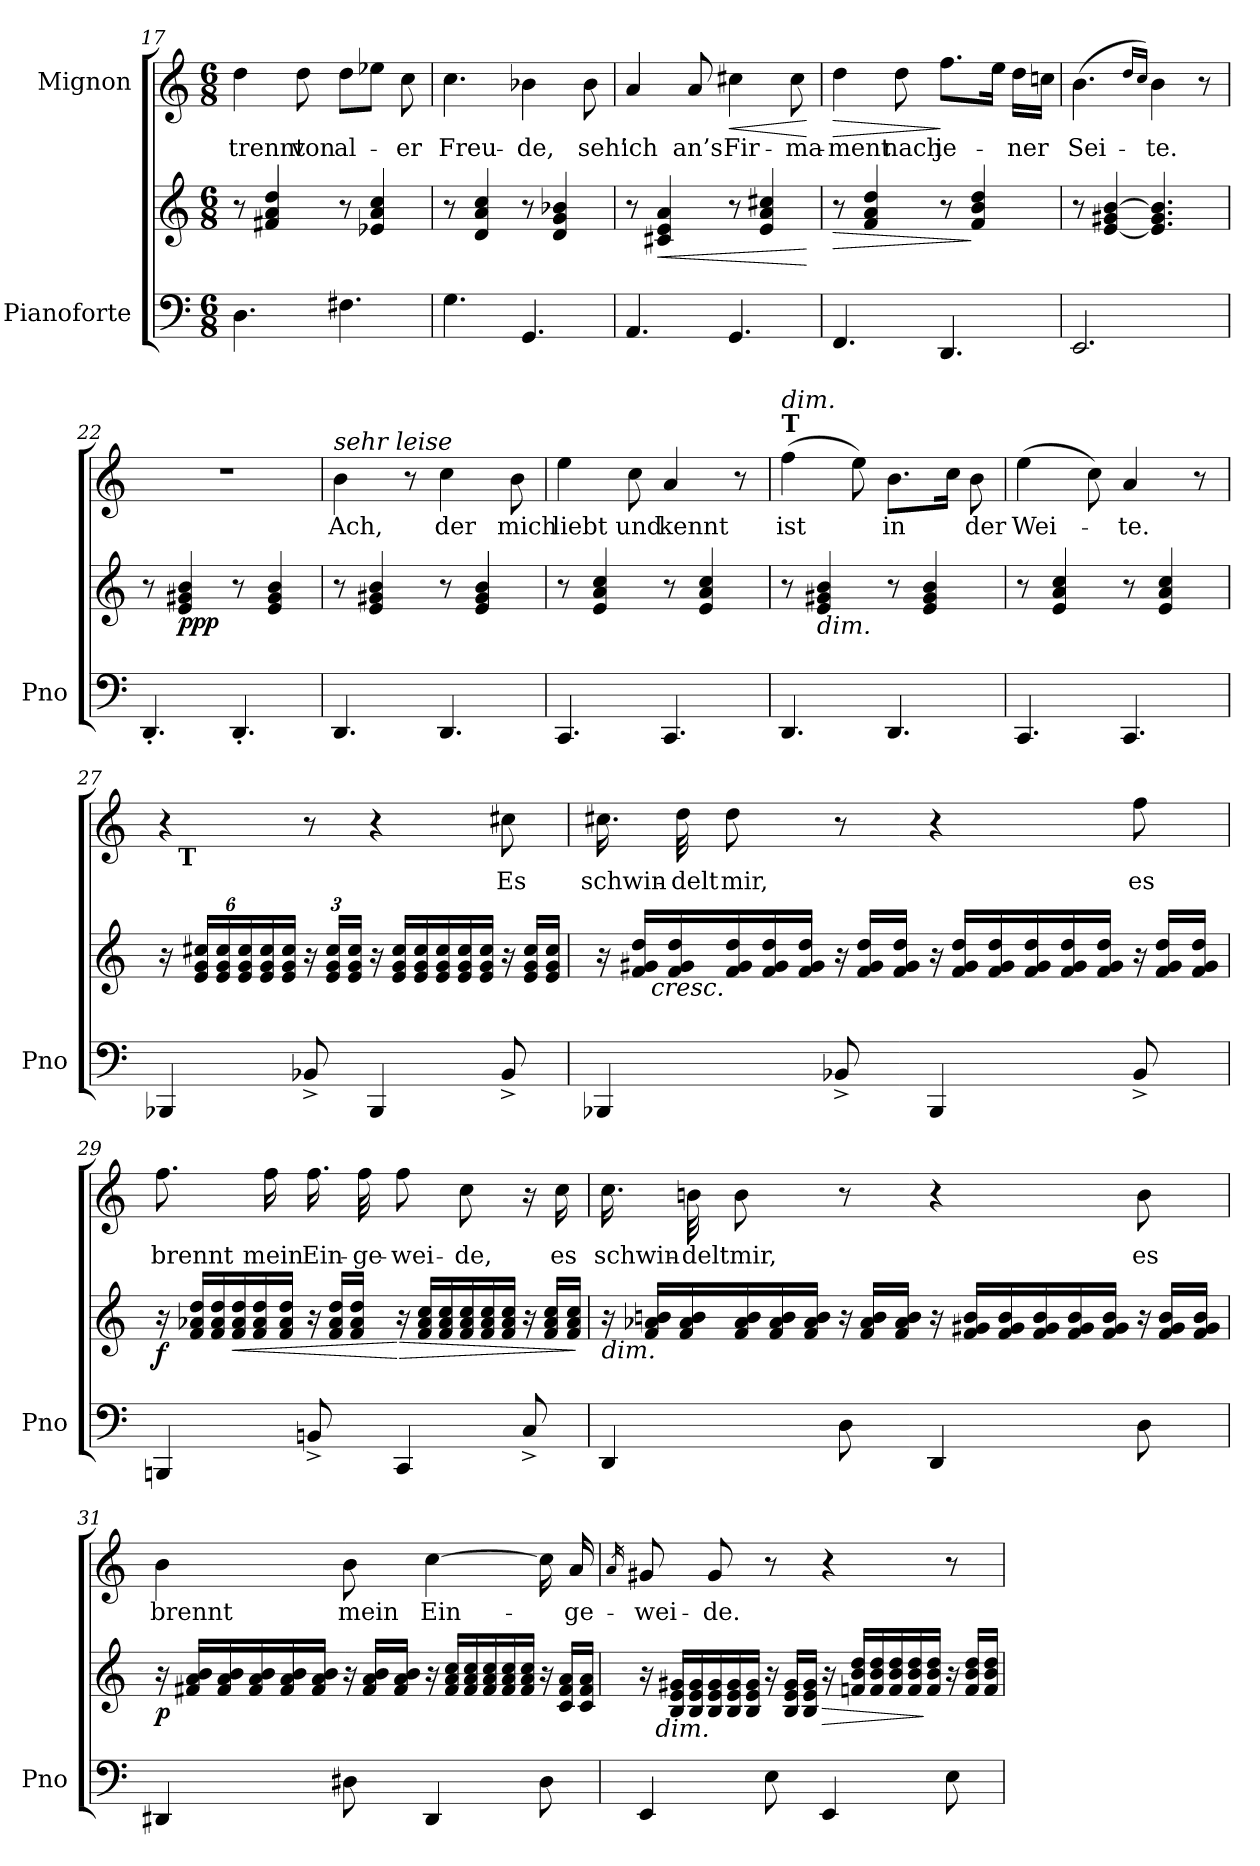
**kern	**kern	**dynam	**kern	**text	**dynam
*part2	*part2	*part2	*part1	*part1	*part1
*staff3	*staff2	*staff2/3	*staff1	*staff1	*staff1
*I"Pianoforte	*	*	*I"Mignon	*	*
*I'Pno	*	*	*	*	*
*clefF4	*clefG2	*	*clefG2	*	*
*k[]	*k[]	*	*k[]	*	*
*M6/8	*M6/8	*	*M6/8	*	*
=17	=17	=17	=17	=17	=17
!	!	!	!	!LO:LY:b	!
4.D\	8r	.	4dd\	-trennt	.
.	4f#X/ 4a/ 4dd/	.	.	.	.
!	!	!	!	!LO:LY:b	!
.	.	.	8dd\	von	.
!	!	!	!	!LO:LY:b	!
4.F#X\	8r	.	8dd\L	al-	.
.	4e-X/ 4a/ 4cc/	.	8ee-X\J	.	.
!	!	!	!	!LO:LY:b	!
.	.	.	8cc\	-er	.
=18	=18	=18	=18	=18	=18
!	!	!	!	!LO:LY:b	!
4.G\	8r	.	4.cc\	Freu-	.
.	4d/ 4a/ 4cc/	.	.	.	.
!	!	!	!	!LO:LY:b	!
4.GG/	8r	.	4b-X\	-de,	.
.	4d/ 4g/ 4b-X/	.	.	.	.
!	!	!	!	!LO:LY:b	!
.	.	.	8b-\	seh'	.
!!LO:LB:g=z
=19	=19	=19	=19	=19	=19
!	!	!	!	!LO:LY:b	!
4.AA/	8r	.	4a/	ich	.
!	!	!LO:HP:b	!	!	!
.	4c#X/ 4e/ 4a/	<	.	.	.
!	!	!	!	!LO:LY:b	!
.	.	.	8a/	an’s	.
!	!	!	!	!LO:LY:b	!LO:HP:b
4.GG/	8r	.	4cc#X\	Fir-	<
.	4e/ 4a/ 4cc#X/	.	.	.	.
!	!	!	!	!LO:LY:b	!
.	.	.	8cc#\	-ma-	.
.	.	[	.	.	[
=20	=20	=20	=20	=20	=20
!	!	!LO:HP:b	!	!LO:LY:b	!LO:HP:b
4.FF/	8r	>	4dd\	-ment	>
.	4f/ 4a/ 4dd/	.	.	.	.
!	!	!	!	!LO:LY:b	!
.	.	.	8dd\	nach	.
!	!	!	!	!LO:LY:b	!
4.DD/	8r	.	8.ff\L	je-	]
.	4f/ 4b/ 4dd/	]	.	.	.
.	.	.	16ee\Jk	.	.
!	!	!	!	!LO:LY:b	!
.	.	.	16dd\LL	-ner	.
.	.	.	16ccn\JJ	.	.
=21	=21	=21	=21	=21	=21
!	!	!	!	!LO:LY:b	!
2.EE/	8r	.	(<4.b\	Sei-	.
.	[4e/ 4g#X/ [4b/	.	.	.	.
.	.	.	16qdd/LL	.	.
.	.	.	16qcc/JJ)	.	.
!	!	!	!	!LO:LY:b	!
.	4.e/] 4.g#/ 4.b/]	.	4b\	-te.	.
.	.	.	8r	.	.
=22	=22	=22	=22	=22	=22
4.DD'/	8r	.	2.r	.	.
!	!	!LO:DY:b	!	!	!
.	4e/ 4g#X/ 4b/	ppp	.	.	.
4.DD'/	8r	.	.	.	.
.	4e/ 4g#/ 4b/	.	.	.	.
=23	=23	=23	=23	=23	=23
!	!	!	!LO:TX:a:i:t=sehr leise	!	!
!	!	!	!	!LO:LY:b	!
4.DD/	8r	.	4b\	Ach,	.
.	4e/ 4g#X/ 4b/	.	.	.	.
.	.	.	8r	.	.
!	!	!	!	!LO:LY:b	!
4.DD/	8r	.	4cc\	der	.
.	4e/ 4g#/ 4b/	.	.	.	.
!	!	!	!	!LO:LY:b	!
.	.	.	8b\	mich	.
=24	=24	=24	=24	=24	=24
!	!	!	!	!LO:LY:b	!
4.CC/	8r	.	4ee\	liebt	.
.	4e/ 4a/ 4cc/	.	.	.	.
!	!	!	!	!LO:LY:b	!
.	.	.	8cc\	und	.
!	!	!	!	!LO:LY:b	!
4.CC/	8r	.	4a/	kennt	.
.	4e/ 4a/ 4cc/	.	.	.	.
.	.	.	8r	.	.
=25	=25	=25	=25	=25	=25
!	!	!	!LO:TX:a:B:t=T	!	!
!	!	!	!LO:TX:a:i:t=dim.	!	!
!	!	!	!	!LO:LY:b	!
4.DD/	8r	.	(>4ff\	ist	.
!	!LO:TX:b:i:t=dim.	!	!	!	!
.	4e/ 4g#X/ 4b/	.	.	.	.
.	.	.	8ee\)	.	.
!	!	!	!	!LO:LY:b	!
4.DD/	8r	.	8.b\L	in	.
.	4e/ 4g#/ 4b/	.	.	.	.
.	.	.	16cc\Jk	.	.
!	!	!	!	!LO:LY:b	!
.	.	.	8b\	der	.
=26	=26	=26	=26	=26	=26
!	!	!	!	!LO:LY:b	!
4.CC/	8r	.	(>4ee\	Wei-	.
.	4e/ 4a/ 4cc/	.	.	.	.
.	.	.	8cc\)	.	.
!	!	!	!	!LO:LY:b	!
4.CC/	8r	.	4a/	-te.	.
.	4e/ 4a/ 4cc/	.	.	.	.
.	.	.	8r	.	.
!!LO:PB:g=z
=27	=27	=27	=27	=27	=27
*	*Xbrackettup	*	*	*	*
*	*	*	*^	*	*
4BBB-X/	24r	.	4r	24ryy	.	.
!	!	!	!	!LO:TX:b:B:t=T	!	!
.	24e/ 24g/ 24cc#X/LL	.	.	3%2ryy	.	.
.	24e/ 24g/ 24cc#/	.	.	.	.	.
.	24e/ 24g/ 24cc#/	.	.	.	.	.
.	24e/ 24g/ 24cc#/	.	.	.	.	.
.	24e/ 24g/ 24cc#/JJ	.	.	.	.	.
8BB-X^/	24r	.	8r	.	.	.
.	24e/ 24g/ 24cc#/LL	.	.	.	.	.
.	24e/ 24g/ 24cc#/JJ	.	.	.	.	.
*	*Xtuplet	*	*	*	*	*
4BBB-/	24r	.	4r	.	.	.
.	24e/ 24g/ 24cc#/LL	.	.	.	.	.
.	24e/ 24g/ 24cc#/	.	.	.	.	.
.	24e/ 24g/ 24cc#/	.	.	.	.	.
.	24e/ 24g/ 24cc#/	.	.	.	.	.
.	24e/ 24g/ 24cc#/JJ	.	.	.	.	.
!	!	!	!	!	!LO:LY:b	!
8BB-^/	24r	.	8cc#X\	.	Es	.
.	24e/ 24g/ 24cc#/LL	.	.	.	.	.
.	24e/ 24g/ 24cc#/JJ	.	.	24ryy	.	.
=28	=28	=28	=28	=28	=28	=28
!	!	!	!	!	!LO:LY:b	!
*	*	*	*v	*v	*	*
4BBB-X/	24r	.	16.cc#X\	schwin-	.
.	24f/ 24g#X/ 24dd/LL	.	.	.	.
!	!LO:TX:b:i:t=cresc.	!	!	!	!
.	24f/ 24g#/ 24dd/	.	.	.	.
!	!	!	!	!LO:LY:b	!
.	.	.	32dd\	-delt	.
!	!	!	!	!LO:LY:b	!
.	24f/ 24g#/ 24dd/	.	8dd\	mir,	.
.	24f/ 24g#/ 24dd/	.	.	.	.
.	24f/ 24g#/ 24dd/JJ	.	.	.	.
8BB-X^/	24r	.	8r	.	.
.	24f/ 24g#/ 24dd/LL	.	.	.	.
.	24f/ 24g#/ 24dd/JJ	.	.	.	.
4BBB-/	24r	.	4r	.	.
.	24f/ 24g#/ 24dd/LL	.	.	.	.
.	24f/ 24g#/ 24dd/	.	.	.	.
.	24f/ 24g#/ 24dd/	.	.	.	.
.	24f/ 24g#/ 24dd/	.	.	.	.
.	24f/ 24g#/ 24dd/JJ	.	.	.	.
!	!	!	!	!LO:LY:b	!
8BB-^/	24r	.	8ff\	es	.
.	24f/ 24g#/ 24dd/LL	.	.	.	.
.	24f/ 24g#/ 24dd/JJ	.	.	.	.
!!LO:LB:g=z
=29	=29	=29	=29	=29	=29
!	!	!LO:DY:b	!	!LO:LY:b	!
4BBBn/	24r	f	8.ff\	brennt	.
.	24f/ 24a-X/ 24dd/LL	.	.	.	.
.	24f/ 24a-/ 24dd/	.	.	.	.
!	!	!LO:HP:b	!	!	!
.	24f/ 24a-/ 24dd/	<	.	.	.
.	24f/ 24a-/ 24dd/	.	.	.	.
!	!	!	!	!LO:LY:b	!
.	.	.	16ff\	mein	.
.	24f/ 24a-/ 24dd/JJ	.	.	.	.
!	!	!	!	!LO:LY:b	!
8BBn^/	24r	.	16.ff\	Ein-	.
.	24f/ 24a-/ 24dd/LL	.	.	.	.
.	24f/ 24a-/ 24dd/JJ	.	.	.	.
!	!	!	!	!LO:LY:b	!
.	.	.	32ff\	-ge-	.
!	!	!LO:HP:n=1:b	!	!LO:LY:b	!
4CC/	24r	[ >	8ff\	-wei-	.
.	24f/ 24a-/ 24cc/LL	.	.	.	.
.	24f/ 24a-/ 24cc/	.	.	.	.
!	!	!	!	!LO:LY:b	!
.	24f/ 24a-/ 24cc/	.	8cc\	-de,	.
.	24f/ 24a-/ 24cc/	.	.	.	.
.	24f/ 24a-/ 24cc/JJ	.	.	.	.
8C^/	24r	.	16r	.	.
.	24f/ 24a-/ 24cc/LL	.	.	.	.
!	!	!	!	!LO:LY:b	!
.	.	.	16cc\	es	.
.	24f/ 24a-/ 24cc/JJ	.	.	.	.
.	.	]	.	.	.
=30	=30	=30	=30	=30	=30
!	!LO:TX:b:i:t=dim.	!	!	!	!
!	!	!	!	!LO:LY:b	!
4DD/	24r	.	16.cc\	schwin-	.
.	24f/ 24a-X/ 24bn/LL	.	.	.	.
.	24f/ 24a-/ 24b/	.	.	.	.
!	!	!	!	!LO:LY:b	!
.	.	.	32bn\	-delt	.
!	!	!	!	!LO:LY:b	!
.	24f/ 24a-/ 24b/	.	8b\	mir,	.
.	24f/ 24a-/ 24b/	.	.	.	.
.	24f/ 24a-/ 24b/JJ	.	.	.	.
8D\	24r	.	8r	.	.
.	24f/ 24a-/ 24b/LL	.	.	.	.
.	24f/ 24a-/ 24b/JJ	.	.	.	.
4DD/	24r	.	4r	.	.
.	24f/ 24g#X/ 24b/LL	.	.	.	.
.	24f/ 24g#/ 24b/	.	.	.	.
.	24f/ 24g#/ 24b/	.	.	.	.
.	24f/ 24g#/ 24b/	.	.	.	.
.	24f/ 24g#/ 24b/JJ	.	.	.	.
!	!	!	!	!LO:LY:b	!
8D\	24r	.	8b\	es	.
.	24f/ 24g#/ 24b/LL	.	.	.	.
.	24f/ 24g#/ 24b/JJ	.	.	.	.
=31	=31	=31	=31	=31	=31
!	!	!LO:DY:b	!	!LO:LY:b	!
4DD#X/	24r	p	4b\	brennt	.
.	24f#X/ 24a/ 24b/LL	.	.	.	.
.	24f#/ 24a/ 24b/	.	.	.	.
.	24f#/ 24a/ 24b/	.	.	.	.
.	24f#/ 24a/ 24b/	.	.	.	.
.	24f#/ 24a/ 24b/JJ	.	.	.	.
!	!	!	!	!LO:LY:b	!
8D#X\	24r	.	8b\	mein	.
.	24f#/ 24a/ 24b/LL	.	.	.	.
.	24f#/ 24a/ 24b/JJ	.	.	.	.
!	!	!	!	!LO:LY:b	!
4DD#/	24r	.	[4cc\	Ein-	.
.	24f#/ 24a/ 24cc/LL	.	.	.	.
.	24f#/ 24a/ 24cc/	.	.	.	.
.	24f#/ 24a/ 24cc/	.	.	.	.
.	24f#/ 24a/ 24cc/	.	.	.	.
.	24f#/ 24a/ 24cc/JJ	.	.	.	.
8D#\	24r	.	16cc\]	.	.
.	24c/ 24f#/ 24a/LL	.	.	.	.
!	!	!	!	!LO:LY:b	!
.	.	.	16a/	-ge-	.
.	24c/ 24f#/ 24a/JJ	.	.	.	.
!!LO:LB:g=z
=32	=32	=32	=32	=32	=32
.	.	.	16qa/	.	.
!	!	!	!	!LO:LY:b	!
4EE/	24r	.	8g#X/	-wei-	.
!	!LO:TX:b:i:t=dim.	!	!	!	!
.	24B/ 24e/ 24g#X/LL	.	.	.	.
.	24B/ 24e/ 24g#/	.	.	.	.
!	!	!	!	!LO:LY:b	!
.	24B/ 24e/ 24g#/	.	8g#/	-de.	.
.	24B/ 24e/ 24g#/	.	.	.	.
.	24B/ 24e/ 24g#/JJ	.	.	.	.
8E\	24r	.	8r	.	.
.	24B/ 24e/ 24g#/LL	.	.	.	.
.	24B/ 24e/ 24g#/JJ	.	.	.	.
!	!	!LO:HP:b	!	!	!
4EE/	24r	>	4r	.	.
.	24fn/ 24b/ 24dd/LL	.	.	.	.
.	24f/ 24b/ 24dd/	.	.	.	.
.	24f/ 24b/ 24dd/	.	.	.	.
.	24f/ 24b/ 24dd/	.	.	.	.
.	24f/ 24b/ 24dd/JJ	]	.	.	.
8E\	24r	.	8r	.	.
.	24f/ 24b/ 24dd/LL	.	.	.	.
.	24f/ 24b/ 24dd/JJ	.	.	.	.
=	=	=	=	=	=
*-	*-	*-	*-	*-	*-
